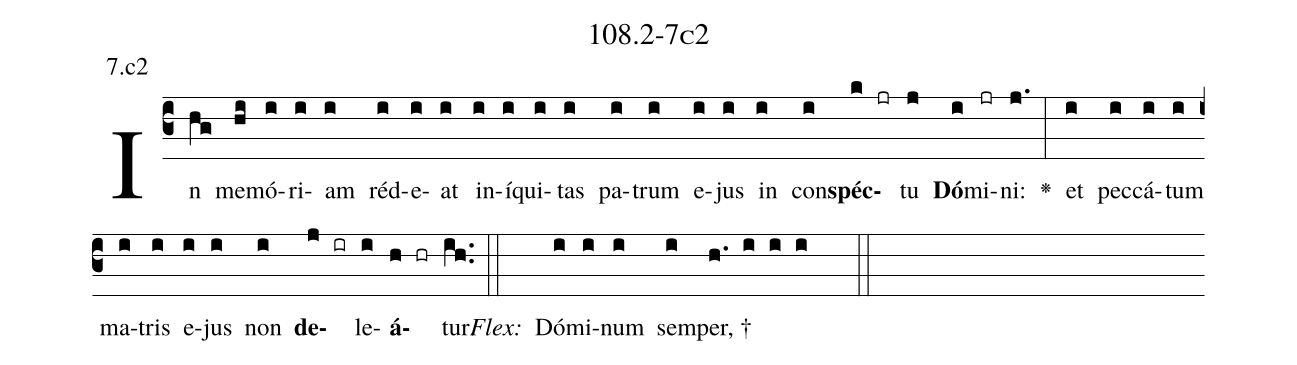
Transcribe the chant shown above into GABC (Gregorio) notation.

name: 108.2-7c2;
annotation: 7.c2;
%%
(c3)In(hg) me(hi)mó(i)ri(i)am(i) réd(i)e(i)at(i) in(i)í(i)qui(i)tas(i) pa(i)trum(i) e(i)jus(i) in(i) con(i)<b>spéc</b>(k jr)tu(j) <b>Dó</b>(i)mi(jr)ni:(j.) <v>\greheightstar</v>(:) et(i) pec(i)cá(i)tum(i) ma(i)tris(i) e(i)jus(i) non(i) <b>de</b>(j ir)le(i)<b>á</b>(h hr)tur.(ih..) (::)
<i>Flex:</i>()  Dó(i)mi(i)num(i) sem(i)per, †(h. i i i  ::)

%E(i) u(i) o(j) u(i) a(h) e.(ih..) (::)
